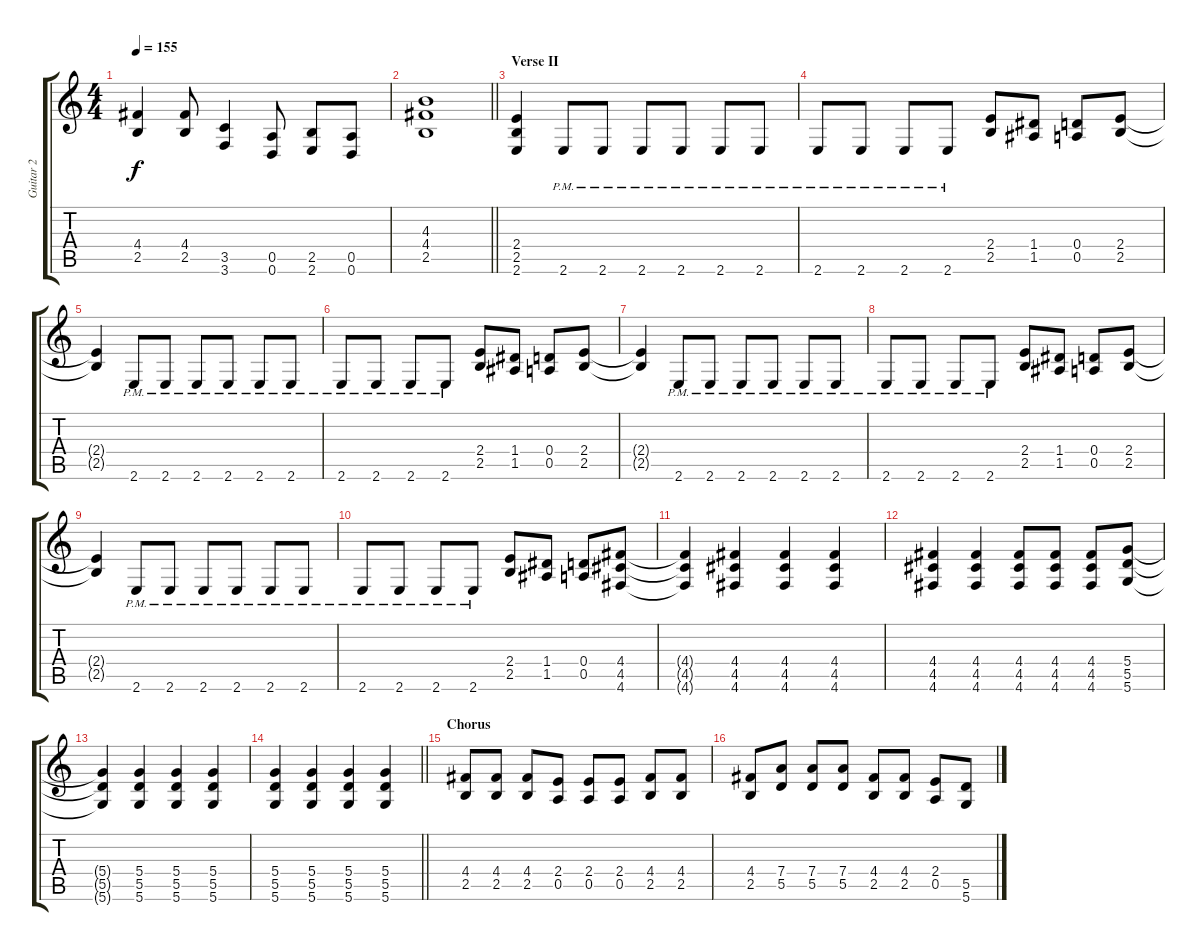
\track ("Guitar 2" "Guitar 2") {instrument distortionguitar}
\staff {score tabs}
\tuning (E4 B3 G3 D3 A2 D2) {hide}
\ts (4 4)
\tempo 155
\clef g2
\ks c
(4.4 2.5).4{dy f} (4.4 2.5).8 (3.5 3.6).4 (0.5 0.6).8 (2.5 2.6).8 (0.5 0.6).8 |
\barLineRight lightlight
(4.3 4.4 2.5).1 |
\section ("" "Verse II")
(2.4 2.5 2.6).4 2.6{pm}.8 2.6{pm}.8 2.6{pm}.8 2.6{pm}.8 2.6{pm}.8 2.6{pm}.8 |
2.6{pm}.8 2.6{pm}.8 2.6{pm}.8 2.6{pm}.8 (2.4 2.5).8 (1.4 1.5).8 (0.4 0.5).8 (2.4 2.5).8 |
(2.4{t} 2.5{t}).4 2.6{pm}.8 2.6{pm}.8 2.6{pm}.8 2.6{pm}.8 2.6{pm}.8 2.6{pm}.8 |
2.6{pm}.8 2.6{pm}.8 2.6{pm}.8 2.6{pm}.8 (2.4 2.5).8 (1.4 1.5).8 (0.4 0.5).8 (2.4 2.5).8 |
(2.4{t} 2.5{t}).4 2.6{pm}.8 2.6{pm}.8 2.6{pm}.8 2.6{pm}.8 2.6{pm}.8 2.6{pm}.8 |
2.6{pm}.8 2.6{pm}.8 2.6{pm}.8 2.6{pm}.8 (2.4 2.5).8 (1.4 1.5).8 (0.4 0.5).8 (2.4 2.5).8 |
(2.4{t} 2.5{t}).4 2.6{pm}.8 2.6{pm}.8 2.6{pm}.8 2.6{pm}.8 2.6{pm}.8 2.6{pm}.8 |
2.6{pm}.8 2.6{pm}.8 2.6{pm}.8 2.6{pm}.8 (2.4 2.5).8 (1.4 1.5).8 (0.4 0.5).8 (4.4 4.5 4.6).8 |
(4.4{t} 4.5{t} 4.6{t}).4 (4.4 4.5 4.6).4 (4.4 4.5 4.6).4 (4.4 4.5 4.6).4 |
(4.4 4.5 4.6).4 (4.4 4.5 4.6).4 (4.4 4.5 4.6).8 (4.4 4.5 4.6).8 (4.4 4.5 4.6).8 (5.4 5.5 5.6).8 |
(5.4{t} 5.5{t} 5.6{t}).4 (5.4 5.5 5.6).4 (5.4 5.5 5.6).4 (5.4 5.5 5.6).4 |
\barLineRight lightlight
(5.4 5.5 5.6).4 (5.4 5.5 5.6).4 (5.4 5.5 5.6).4 (5.4 5.5 5.6).4 |
\section ("" "Chorus")
(4.4 2.5).8 (4.4 2.5).8 (4.4 2.5).8 (2.4 0.5).8 (2.4 0.5).8 (2.4 0.5).8 (4.4 2.5).8 (4.4 2.5).8 |
(4.4 2.5).8 (7.4 5.5).8 (7.4 5.5).8 (7.4 5.5).8 (4.4 2.5).8 (4.4 2.5).8 (2.4 0.5).8 (5.5 5.6).8
